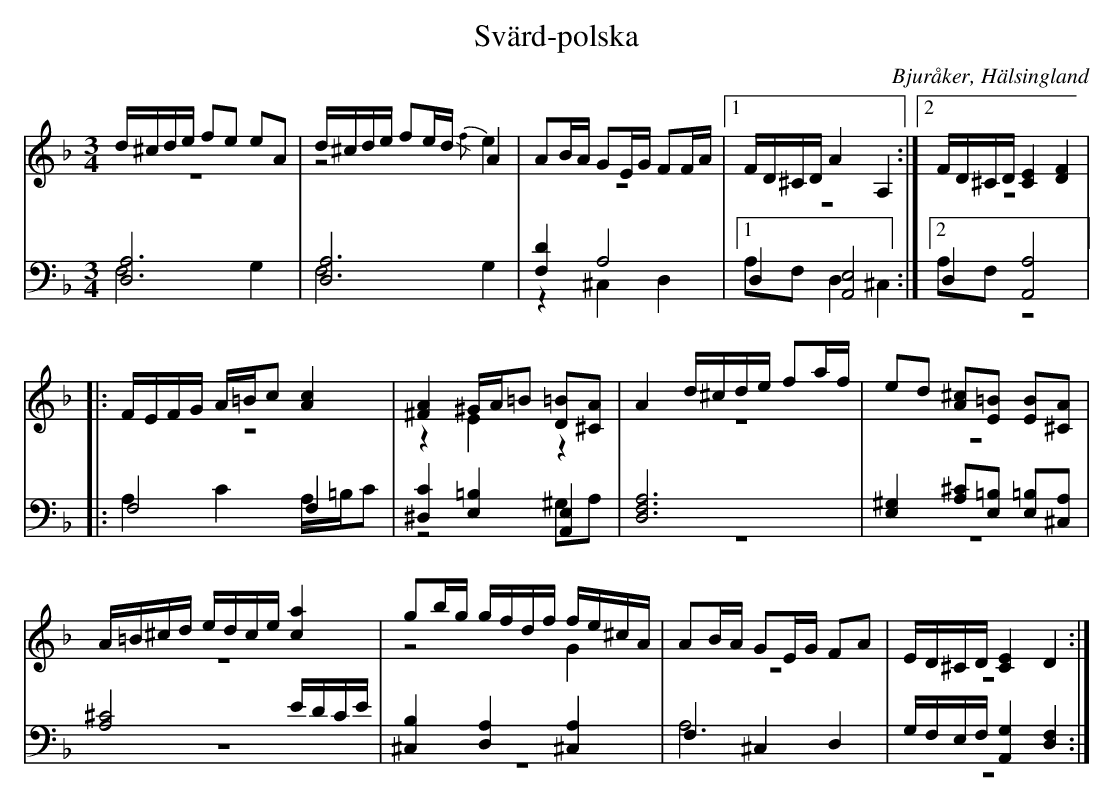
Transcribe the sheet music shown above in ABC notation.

X:1
T: Svärd-polska
O: Bjuråker, Hälsingland
M: 3/4
L: 1/8
K: Dm
V:1
V:2 merge
V:3
V:4 merge
V:1
d/^c/d/e/ fe eA|d/^c/d/e/ fe/d/ A2|AB/A/ GE/G/ FF/A/|1 F/D/^C/D/ A2 A,2:|2 F/D/^C/D/ [C2E2] [D2F2]|
|:F/E/F/G/ A/=B/c [A2c2]|[^F2A2] ^G/A/=B [D=B][^CA]|A2 d/^c/d/e/ fa/f/|ed [A^c][E=B] [EB][^CA]|
A/=B/^c/d/ e/d/c/e/ [c2a2]|gb/g/ g/f/d/f/ f/e/^c/A/|AB/A/ GE/G/ FA|E/D/^C/D/ [C2E2] D2:|
V:2
z6|z4 {/f}e2|z6|1 z6:|2 z6|
|:z6|z2 E2 z2|z6|z6|
z6|z4 G2|z6|z6:|
V:3 clef=bass
[D,6A,6]|[D,6A,6]|[F,2D2] A,4|1 D,2 [A,,4E,4]:|2 D,2 [A,,4A,4]
|:F,4 F,2|[^D,2C2] [E,2=B,2] [A,,2E,2]|[D,6F,6A,6]|[E,2^G,2] [A,^C][E,=B,] [E,=B,][^C,A,]|
[A,4^C4] E/D/C/E/|[^C,2B,2]  [D,2A,2] [A,2^C,2]|F,2 ^C,2 D,2|G,/F,/E,/F,/ [A,,2G,2] [D,2F,2]:|
V:4 clef=bass
F,4 G,2|F,4 G,2|z2 ^C,2 D,2|1 A,F, D,2 ^C,2:|2 A,F,  z4|
|:A,2 C2 A,/=B,/C|z4 ^G,A,|z6|z6|
z6|z6|A,6|z6:|
